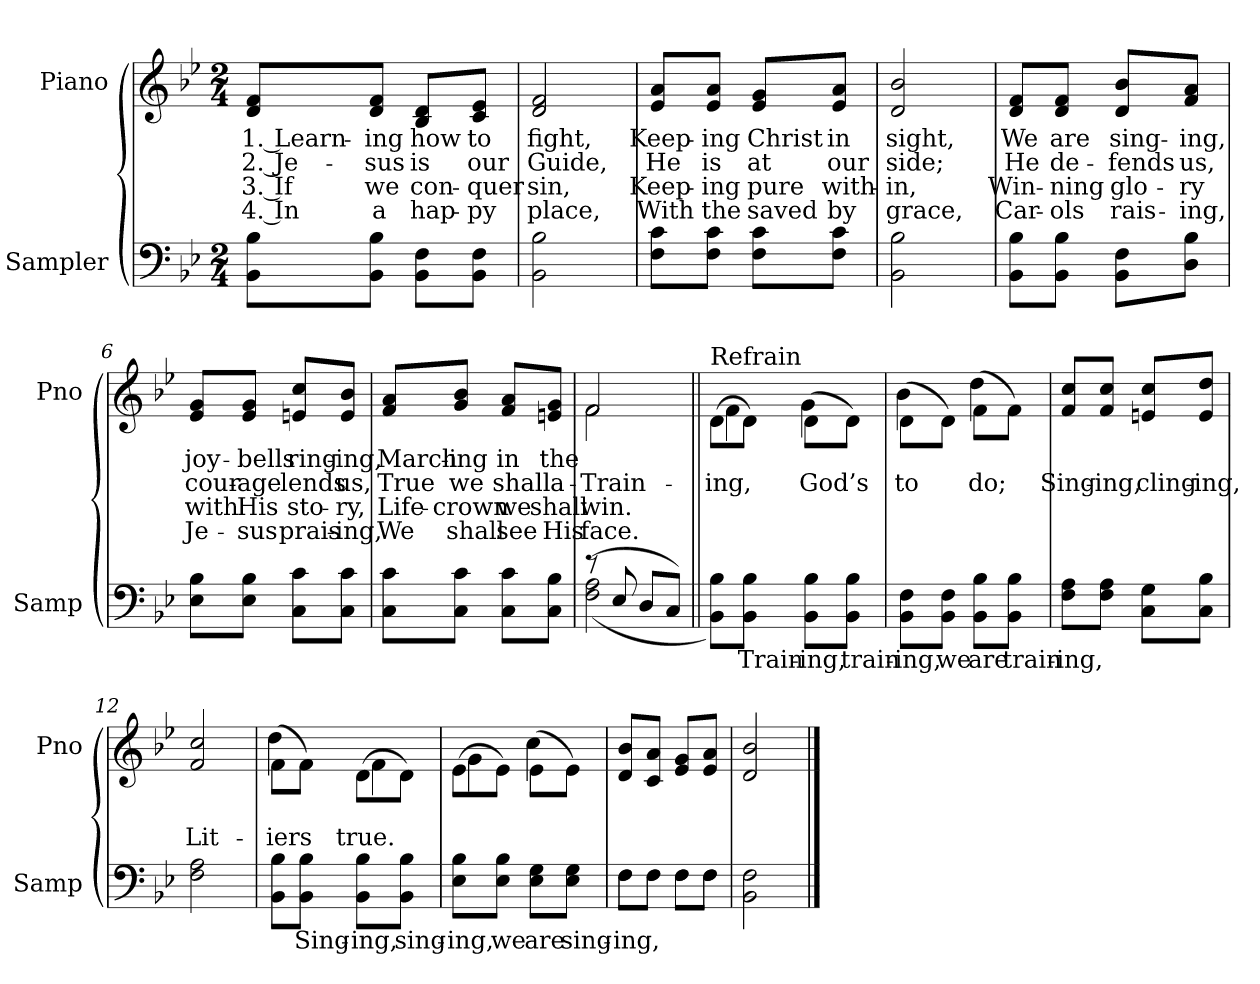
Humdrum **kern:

**kern	**text	**kern	**text	**text	**text	**text
*part2	*part2	*part1	*part1	*part1	*part1	*part1
*staff2	*staff2	*staff1	*staff1	*staff1	*staff1	*staff1
*I"Sampler	*	*I"Piano	*	*	*	*
*I'Samp	*	*I'Pno	*	*	*	*
*clefF4	*	*clefG2	*	*	*	*
*k[b-e-]	*	*k[b-e-]	*	*	*	*
*B-:	*	*B-:	*	*	*	*
*M2/4	*	*M2/4	*	*	*	*
=1	=1	=1	=1	=1	=1	=1
8BB-\ 8B-\L	.	8d/ 8f/L	1. Learn-	2. Je-	3. If	4. In
8BB-\ 8B-\J	.	8d/ 8f/J	-ing	-sus	we	a
8BB-\ 8F\L	.	8B-/ 8d/L	how	is	con-	hap-
8BB-\ 8F\J	.	8c/ 8e-/J	to	our	-quer	-py
=2	=2	=2	=2	=2	=2	=2
2BB- 2B-	.	2d 2f	fight,	Guide,	sin,	place,
=3	=3	=3	=3	=3	=3	=3
8F\ 8c\L	.	8e-/ 8a/L	Keep-	He	Keep-	With
8F\ 8c\J	.	8e-/ 8a/J	-ing	is	-ing	the
8F\ 8c\L	.	8e-/ 8g/L	Christ	at	pure	saved
8F\ 8c\J	.	8e-/ 8a/J	in	our	with-	by
=4	=4	=4	=4	=4	=4	=4
2BB- 2B-	.	2d 2b-	sight,	side;	-in,	grace,
=5	=5	=5	=5	=5	=5	=5
8BB-\ 8B-\L	.	8d/ 8f/L	We	He	Win-	Car-
8BB-\ 8B-\J	.	8d/ 8f/J	are	de-	-ning	-ols
8BB-\ 8F\L	.	8d/ 8b-/L	sing-	-fends	glo-	rais-
8D\ 8B-\J	.	8f/ 8a/J	-ing,	us,	-ry	-ing,
=6	=6	=6	=6	=6	=6	=6
8E-\ 8B-\L	.	8e-/ 8g/L	joy-	cour-	with	Je-
8E-\ 8B-\J	.	8e-/ 8g/J	-bells	-age	His	-sus
8C\ 8c\L	.	8en/ 8cc/L	ring-	lends	sto-	prais-
8C\ 8c\J	.	8e/ 8b-/J	-ing,	us,	-ry,	-ing,
=7	=7	=7	=7	=7	=7	=7
8C\ 8c\L	.	8f/ 8a/L	March-	True	Life-	We
8C\ 8c\J	.	8g/ 8b-/J	-ing	we	-crown	shall
8C\ 8c\L	.	8f/ 8a/L	in	shall	we	see
8C\ 8B-\J	.	8en/ 8g/J	the	a-	shall	His
=8	=8	=8	=8	=8	=8	=8
*^	*	*^	*	*	*	*
(8r	(2F 2A	.	2f/	2f	.	Train-	win.	face.
8E-/	.	.	.	.	.	.	.	.
8D/L	.	.	.	.	.	.	.	.
8C/J)	.	.	.	.	.	.	.	.
*v	*v	*	*	*	*	*	*	*
=9||	=9||	=9||	=9||	=9||	=9||	=9||	=9||
!	!	!LO:TX:t=Refrain	!	!	!	!	!
8BB-\ 8B-\L)	.	(8d\L	4f	.	-ing,	.	.
8BB-\ 8B-\J	Train-	8d\J)	.	.	.	.	.
8BB-\ 8B-\L	-ing,	(8d\L	4g	.	God’s	.	.
8BB-\ 8B-\J	train-	8d\J)	.	.	.	.	.
=10	=10	=10	=10	=10	=10	=10	=10
8BB-\ 8F\L	-ing,	(8d\L	4b-	.	to	.	.
8BB-\ 8F\J	we	8d\J)	.	.	.	.	.
8BB-\ 8B-\L	are	(8f\L	4dd	.	do;	.	.
8BB-\ 8B-\J	train-	8f\J)	.	.	.	.	.
*	*	*v	*v	*	*	*	*
=11	=11	=11	=11	=11	=11	=11
8F\ 8A\L	-ing,	8f/ 8cc/L	.	Sing-	.	.
8F\ 8A\J	.	8f/ 8cc/J	.	-ing,	.	.
8C\ 8G\L	.	8en/ 8cc/L	.	cling-	.	.
8C\ 8B-\J	.	8e/ 8dd/J	.	-ing,	.	.
=12	=12	=12	=12	=12	=12	=12
2F 2A	.	2f 2cc	.	Lit-	.	.
=13	=13	=13	=13	=13	=13	=13
*	*	*^	*	*	*	*
8BB-\ 8B-\L	.	(8f\L	4dd	.	-iers	.	.
8BB-\ 8B-\J	Sing-	8f\J)	.	.	.	.	.
8BB-\ 8B-\L	-ing,	(8d\L	4f	.	true.	.	.
8BB-\ 8B-\J	sing-	8d\J)	.	.	.	.	.
=14	=14	=14	=14	=14	=14	=14	=14
8E-\ 8B-\L	-ing,	(8e-\L	4g	.	.	.	.
8E-\ 8B-\J	we	8e-\J)	.	.	.	.	.
8E-\ 8G\L	are	(8e-\L	4cc	.	.	.	.
8E-\ 8G\J	sing-	8e-\J)	.	.	.	.	.
*	*	*v	*v	*	*	*	*
=15	=15	=15	=15	=15	=15	=15
*^	*	*	*	*	*	*
8F\L	8F\L	-ing,	8d/ 8b-/L	.	.	.	.
8F\J	8F\J	.	8c/ 8a/J	.	.	.	.
8F\L	8F\L	.	8e-/ 8g/L	.	.	.	.
8F\J	8F\J	.	8e-/ 8a/J	.	.	.	.
*v	*v	*	*	*	*	*	*
=16	=16	=16	=16	=16	=16	=16
2BB-\ 2F\	.	2d 2b-	.	.	.	.
==	==	==	==	==	==	==
*-	*-	*-	*-	*-	*-	*-
